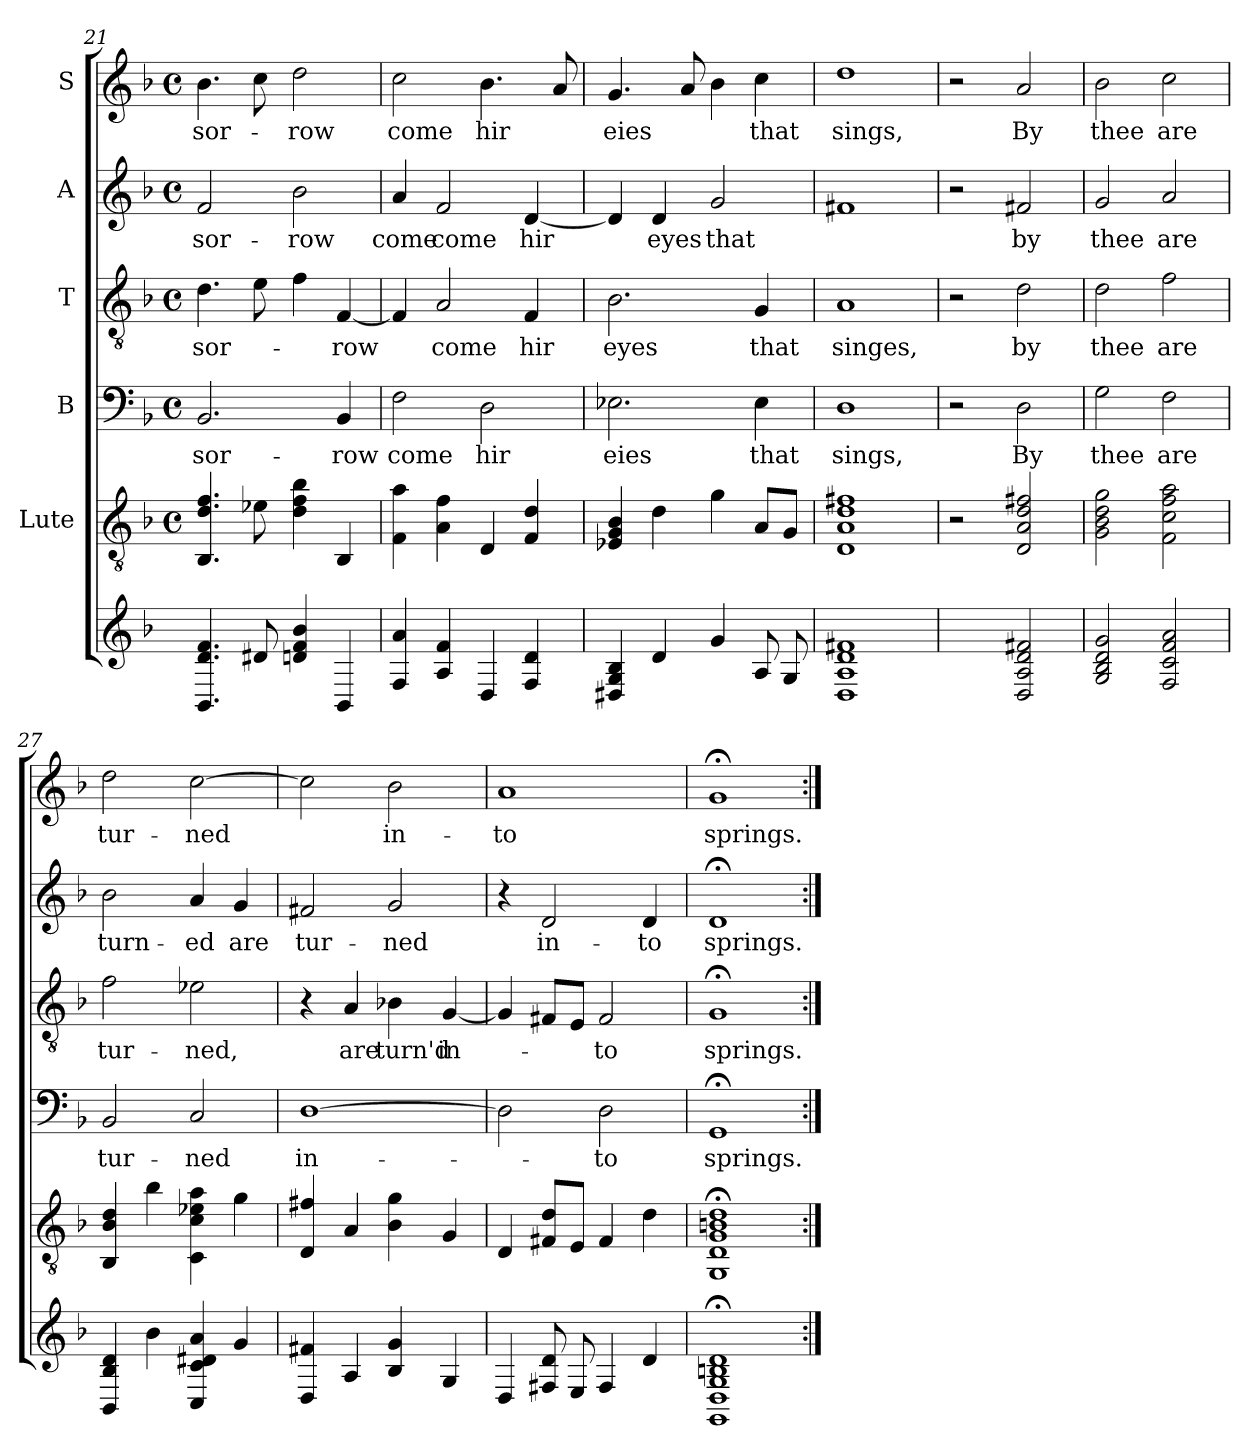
**kern	**kern	**kern	**text	**kern	**text	**kern	**text	**kern	**text
*part6	*part5	*part4	*part4	*part3	*part3	*part2	*part2	*part1	*part1
*staff6	*staff5	*staff4	*staff4	*staff3	*staff3	*staff2	*staff2	*staff1	*staff1
*	*I"Lute	*I"B	*	*I"T	*	*I"A	*	*I"S	*
*	*clefGv2	*clefF4	*	*clefGv2	*	*clefG2	*	*clefG2	*
*k[b-]	*k[b-]	*k[b-]	*	*k[b-]	*	*k[b-]	*	*k[b-]	*
*F:	*F:	*F:	*	*F:	*	*F:	*	*F:	*
*	*M4/4	*M4/4	*	*M4/4	*	*M4/4	*	*M4/4	*
*	*met(c)	*met(c)	*	*met(c)	*	*met(c)	*	*met(c)	*
=21	=21	=21	=21	=21	=21	=21	=21	=21	=21
4.BB- 4.d 4.f	4.BB-/ 4.d/ 4.f/	2.BB-/	sor-	4.d\	sor-	2f/	sor-	4.b-\	sor-
8d#	8e-X\	.	.	8e\	.	.	.	8cc\	.
4d 4f 4b-	4d\ 4f\ 4b-\	.	.	4f\	.	2b-\	-row	2dd\	-row
4BB-	4BB-/	4BB-/	-row	[4F/	-row	.	.	.	.
=22	=22	=22	=22	=22	=22	=22	=22	=22	=22
4F 4a	4F\ 4a\	2F\	come	4F/]	.	4a/	come	2cc\	come
4A 4f	4A\ 4f\	.	.	2A/	come	2f/	come	.	.
4D	4D/	2D\	hir	.	.	.	.	4.b-\	hir
4F 4d	4F/ 4d/	.	.	4F/	hir	[4d/	hir	.	.
.	.	.	.	.	.	.	.	8a/	.
=23	=23	=23	=23	=23	=23	=23	=23	=23	=23
4D# 4G 4B-	4E-X/ 4G/ 4B-/	2.E-X\	eies	2.B-\	eyes	4d/]	.	4.g/	eies
4d	4d\	.	.	.	.	4d/	eyes	.	.
.	.	.	.	.	.	.	.	8a/	.
4g	4g\	.	.	.	.	2g/	that	4b-\	.
8A	8A/L	4E-\	that	4G/	that	.	.	4cc\	that
8G	8G/J	.	.	.	.	.	.	.	.
=24	=24	=24	=24	=24	=24	=24	=24	=24	=24
1D 1A 1d 1f#	1D 1A 1d 1f#X	1D	sings,	1A	singes,	1f#X	.	1dd	sings,
!!LO:LB:g=z
=25	=25	=25	=25	=25	=25	=25	=25	=25	=25
2ryy	2r	2r	.	2r	.	2r	.	2r	.
2D 2A 2d 2f#	2D/ 2A/ 2d/ 2f#X/	2D\	By	2d\	by	2f#X/	by	2a/	By
=26	=26	=26	=26	=26	=26	=26	=26	=26	=26
2G 2B- 2d 2g	2G\ 2B-\ 2d\ 2g\	2G\	thee	2d\	thee	2g/	thee	2b-\	thee
2F 2c 2f 2a	2F\ 2c\ 2f\ 2a\	2F\	are	2f\	are	2a/	are	2cc\	are
=27	=27	=27	=27	=27	=27	=27	=27	=27	=27
4BB- 4B- 4d	4BB-/ 4B-/ 4d/	2BB-/	tur-	2f\	tur-	2b-\	turn-	2dd\	tur-
4b-	4b-\	.	.	.	.	.	.	.	.
4C 4c 4d# 4a	4C\ 4c\ 4e-X\ 4a\	2C/	-ned	2e-X\	-ned,	4a/	-ed	[2cc\	-ned
4g	4g\	.	.	.	.	4g/	are	.	.
=28	=28	=28	=28	=28	=28	=28	=28	=28	=28
4D 4f#	4D/ 4f#X/	[1D	in-	4r	.	2f#X/	tur-	2cc\]	.
4A	4A/	.	.	4A/	are	.	.	.	.
4B- 4g	4B-\ 4g\	.	.	4B-X\	turn'd	2g/	-ned	2b-\	in-
4G	4G/	.	.	[4G/	in-	.	.	.	.
=29	=29	=29	=29	=29	=29	=29	=29	=29	=29
4D	4D/	2D\]	.	4G/]	.	4r	.	1a	-to
8F# 8d	8F#X/ 8d/L	.	.	8F#X/L	.	2d/	in-	.	.
8E	8E/J	.	.	8E/J	.	.	.	.	.
4F#	4F#/	2D\	-to	2F#/	-to	.	.	.	.
4d	4d\	.	.	.	.	4d/	-to	.	.
=30	=30	=30	=30	=30	=30	=30	=30	=30	=30
1GG;< 1D;< 1G;< 1B;< 1d;<	1GG;< 1D;< 1G;< 1Bn;< 1d;<	1GG;<	springs.	1G;<	springs.	1d;<	springs.	1g;<	springs.
=:|!	=:|!	=:|!	=:|!	=:|!	=:|!	=:|!	=:|!	=:|!	=:|!
*-	*-	*-	*-	*-	*-	*-	*-	*-	*-
